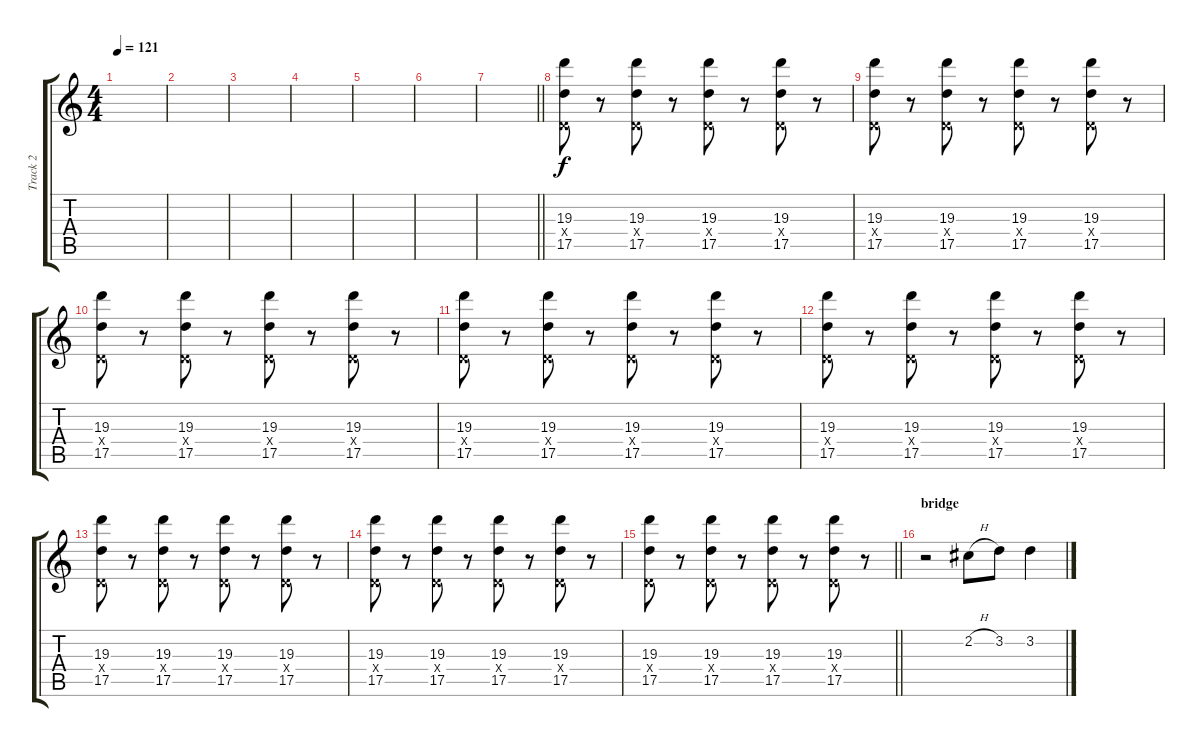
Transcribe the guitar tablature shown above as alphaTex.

\track ("Track 2" "Track 2") {instrument electricguitarclean}
\staff {score tabs}
\tuning (E4 B3 G3 D3 A2 D2) {hide}
\ts (4 4)
\tempo 121
\clef g2
\ks c
|
|
|
|
|
|
\barLineRight lightlight
|
(19.3 0.4{x} 17.5).8{volume 4} r.8 (19.3 0.4{x} 17.5).8 r.8 (19.3 0.4{x} 17.5).8 r.8 (19.3 0.4{x} 17.5).8 r.8 |
(19.3 0.4{x} 17.5).8 r.8 (19.3 0.4{x} 17.5).8 r.8 (19.3 0.4{x} 17.5).8 r.8 (19.3 0.4{x} 17.5).8 r.8 |
(19.3 0.4{x} 17.5).8 r.8 (19.3 0.4{x} 17.5).8 r.8 (19.3 0.4{x} 17.5).8 r.8 (19.3 0.4{x} 17.5).8 r.8 |
(19.3 0.4{x} 17.5).8 r.8 (19.3 0.4{x} 17.5).8 r.8 (19.3 0.4{x} 17.5).8 r.8 (19.3 0.4{x} 17.5).8 r.8 |
(19.3 0.4{x} 17.5).8 r.8 (19.3 0.4{x} 17.5).8 r.8 (19.3 0.4{x} 17.5).8 r.8 (19.3 0.4{x} 17.5).8 r.8 |
(19.3 0.4{x} 17.5).8 r.8 (19.3 0.4{x} 17.5).8 r.8 (19.3 0.4{x} 17.5).8 r.8 (19.3 0.4{x} 17.5).8 r.8 |
(19.3 0.4{x} 17.5).8 r.8 (19.3 0.4{x} 17.5).8 r.8 (19.3 0.4{x} 17.5).8 r.8 (19.3 0.4{x} 17.5).8 r.8 |
\barLineRight lightlight
(19.3 0.4{x} 17.5).8 r.8 (19.3 0.4{x} 17.5).8 r.8 (19.3 0.4{x} 17.5).8 r.8 (19.3 0.4{x} 17.5).8 r.8 |
\section ("" "bridge")
r.2 2.2{h}.8 3.2.8 3.2.4
